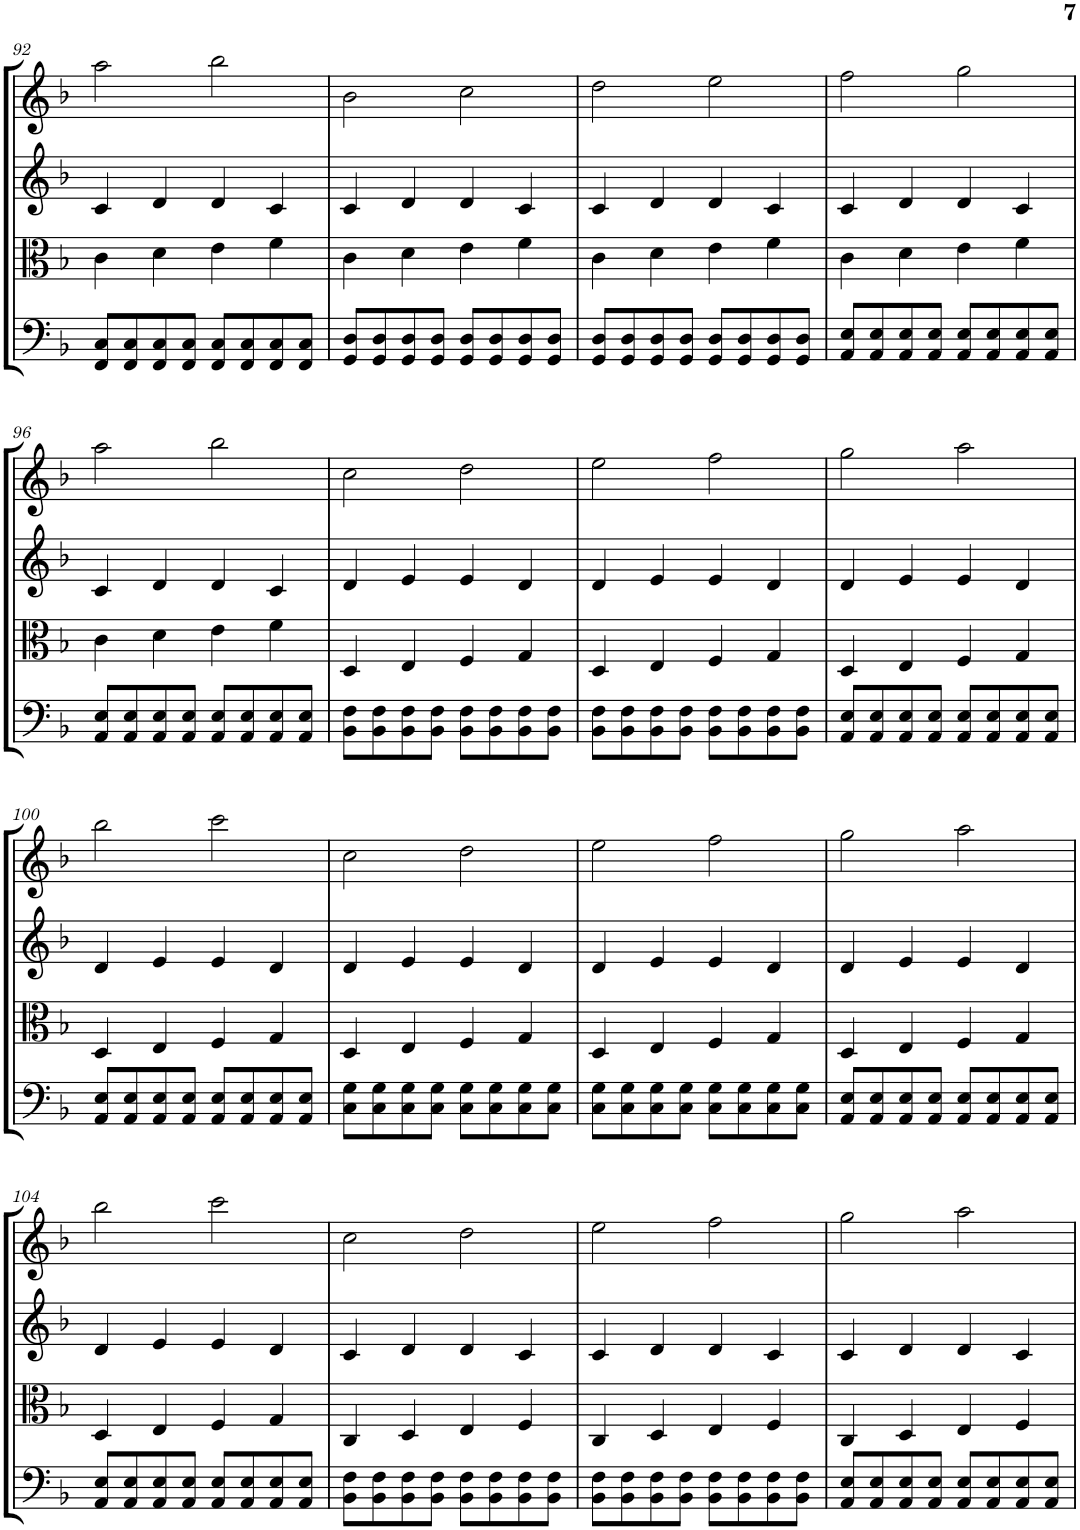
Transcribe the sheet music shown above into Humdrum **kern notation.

**kern	**kern	**kern	**kern
*part4	*part3	*part2	*part1
*staff4	*staff3	*staff2	*staff1
*I"Violoncello	*I"Viola	*I"Violin II	*I"Violin I
*I'Vc	*I'Vla	*I'Vln	*I'Vln
!!LO:PB:g=z
*clefF4	*clefC3	*clefG2	*clefG2
*k[b-]	*k[b-]	*k[b-]	*k[b-]
*M4/4	*M4/4	*M4/4	*M4/4
=92	=92	=92	=92
8FF/ 8C/L	4c\	4c/	2aa\
8FF/ 8C/	.	.	.
8FF/ 8C/	4d\	4d/	.
8FF/ 8C/J	.	.	.
8FF/ 8C/L	4e\	4d/	2bb-\
8FF/ 8C/	.	.	.
8FF/ 8C/	4f\	4c/	.
8FF/ 8C/J	.	.	.
=93	=93	=93	=93
8GG/ 8D/L	4c\	4c/	2b-\
8GG/ 8D/	.	.	.
8GG/ 8D/	4d\	4d/	.
8GG/ 8D/J	.	.	.
8GG/ 8D/L	4e\	4d/	2cc\
8GG/ 8D/	.	.	.
8GG/ 8D/	4f\	4c/	.
8GG/ 8D/J	.	.	.
=94	=94	=94	=94
8GG/ 8D/L	4c\	4c/	2dd\
8GG/ 8D/	.	.	.
8GG/ 8D/	4d\	4d/	.
8GG/ 8D/J	.	.	.
8GG/ 8D/L	4e\	4d/	2ee\
8GG/ 8D/	.	.	.
8GG/ 8D/	4f\	4c/	.
8GG/ 8D/J	.	.	.
=95	=95	=95	=95
8AA/ 8E/L	4c\	4c/	2ff\
8AA/ 8E/	.	.	.
8AA/ 8E/	4d\	4d/	.
8AA/ 8E/J	.	.	.
8AA/ 8E/L	4e\	4d/	2gg\
8AA/ 8E/	.	.	.
8AA/ 8E/	4f\	4c/	.
8AA/ 8E/J	.	.	.
!!LO:LB:g=z
=96	=96	=96	=96
8AA/ 8E/L	4c\	4c/	2aa\
8AA/ 8E/	.	.	.
8AA/ 8E/	4d\	4d/	.
8AA/ 8E/J	.	.	.
8AA/ 8E/L	4e\	4d/	2bb-\
8AA/ 8E/	.	.	.
8AA/ 8E/	4f\	4c/	.
8AA/ 8E/J	.	.	.
=97	=97	=97	=97
8BB-\ 8F\L	4D/	4d/	2cc\
8BB-\ 8F\	.	.	.
8BB-\ 8F\	4E/	4e/	.
8BB-\ 8F\J	.	.	.
8BB-\ 8F\L	4F/	4e/	2dd\
8BB-\ 8F\	.	.	.
8BB-\ 8F\	4G/	4d/	.
8BB-\ 8F\J	.	.	.
=98	=98	=98	=98
8BB-\ 8F\L	4D/	4d/	2ee\
8BB-\ 8F\	.	.	.
8BB-\ 8F\	4E/	4e/	.
8BB-\ 8F\J	.	.	.
8BB-\ 8F\L	4F/	4e/	2ff\
8BB-\ 8F\	.	.	.
8BB-\ 8F\	4G/	4d/	.
8BB-\ 8F\J	.	.	.
=99	=99	=99	=99
8AA/ 8E/L	4D/	4d/	2gg\
8AA/ 8E/	.	.	.
8AA/ 8E/	4E/	4e/	.
8AA/ 8E/J	.	.	.
8AA/ 8E/L	4F/	4e/	2aa\
8AA/ 8E/	.	.	.
8AA/ 8E/	4G/	4d/	.
8AA/ 8E/J	.	.	.
!!LO:LB:g=z
=100	=100	=100	=100
8AA/ 8E/L	4D/	4d/	2bb-\
8AA/ 8E/	.	.	.
8AA/ 8E/	4E/	4e/	.
8AA/ 8E/J	.	.	.
8AA/ 8E/L	4F/	4e/	2ccc\
8AA/ 8E/	.	.	.
8AA/ 8E/	4G/	4d/	.
8AA/ 8E/J	.	.	.
=101	=101	=101	=101
8C\ 8G\L	4D/	4d/	2cc\
8C\ 8G\	.	.	.
8C\ 8G\	4E/	4e/	.
8C\ 8G\J	.	.	.
8C\ 8G\L	4F/	4e/	2dd\
8C\ 8G\	.	.	.
8C\ 8G\	4G/	4d/	.
8C\ 8G\J	.	.	.
=102	=102	=102	=102
8C\ 8G\L	4D/	4d/	2ee\
8C\ 8G\	.	.	.
8C\ 8G\	4E/	4e/	.
8C\ 8G\J	.	.	.
8C\ 8G\L	4F/	4e/	2ff\
8C\ 8G\	.	.	.
8C\ 8G\	4G/	4d/	.
8C\ 8G\J	.	.	.
=103	=103	=103	=103
8AA/ 8E/L	4D/	4d/	2gg\
8AA/ 8E/	.	.	.
8AA/ 8E/	4E/	4e/	.
8AA/ 8E/J	.	.	.
8AA/ 8E/L	4F/	4e/	2aa\
8AA/ 8E/	.	.	.
8AA/ 8E/	4G/	4d/	.
8AA/ 8E/J	.	.	.
!!LO:LB:g=z
=104	=104	=104	=104
8AA/ 8E/L	4D/	4d/	2bb-\
8AA/ 8E/	.	.	.
8AA/ 8E/	4E/	4e/	.
8AA/ 8E/J	.	.	.
8AA/ 8E/L	4F/	4e/	2ccc\
8AA/ 8E/	.	.	.
8AA/ 8E/	4G/	4d/	.
8AA/ 8E/J	.	.	.
=105	=105	=105	=105
8BB-\ 8F\L	4C/	4c/	2cc\
8BB-\ 8F\	.	.	.
8BB-\ 8F\	4D/	4d/	.
8BB-\ 8F\J	.	.	.
8BB-\ 8F\L	4E/	4d/	2dd\
8BB-\ 8F\	.	.	.
8BB-\ 8F\	4F/	4c/	.
8BB-\ 8F\J	.	.	.
=106	=106	=106	=106
8BB-\ 8F\L	4C/	4c/	2ee\
8BB-\ 8F\	.	.	.
8BB-\ 8F\	4D/	4d/	.
8BB-\ 8F\J	.	.	.
8BB-\ 8F\L	4E/	4d/	2ff\
8BB-\ 8F\	.	.	.
8BB-\ 8F\	4F/	4c/	.
8BB-\ 8F\J	.	.	.
=107	=107	=107	=107
8AA/ 8E/L	4C/	4c/	2gg\
8AA/ 8E/	.	.	.
8AA/ 8E/	4D/	4d/	.
8AA/ 8E/J	.	.	.
8AA/ 8E/L	4E/	4d/	2aa\
8AA/ 8E/	.	.	.
8AA/ 8E/	4F/	4c/	.
8AA/ 8E/J	.	.	.
=	=	=	=
*-	*-	*-	*-
